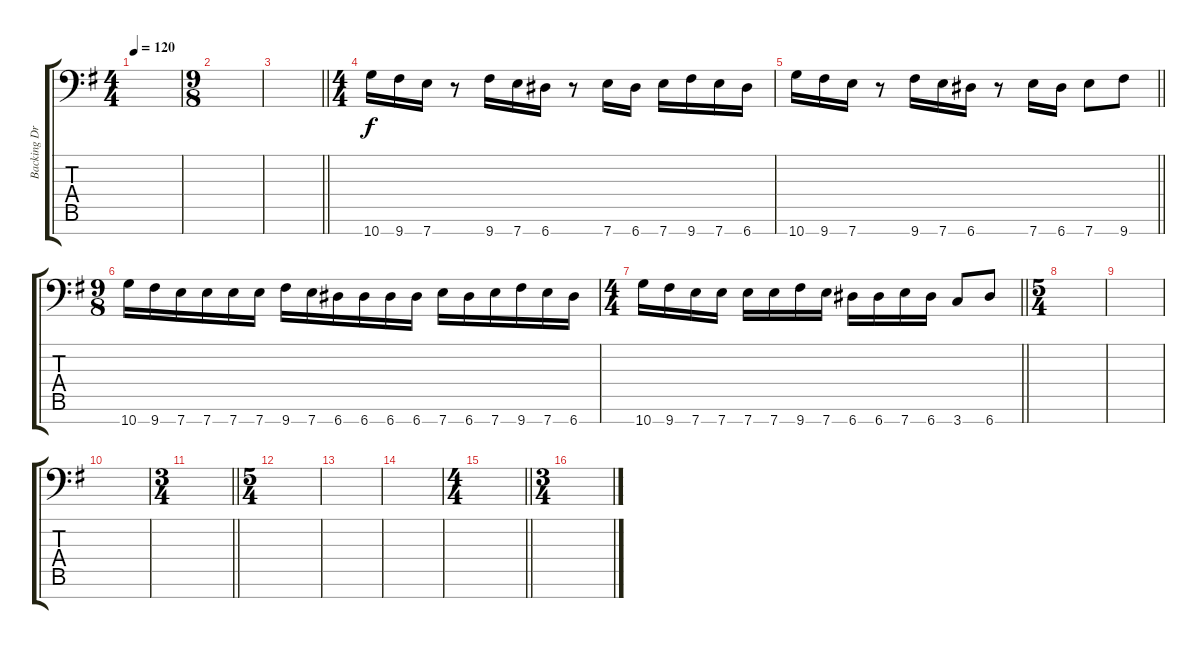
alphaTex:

\track ("Backing Dropped A" "Backing Dr") {instrument distortionguitar}
\staff {score tabs}
\tuning (E4 B3 G3 D3 A2 E2 A1) {hide}
\ts (4 4)
\tempo 120
\clef f4
\ks eminor
|
\ts (9 8)
|
\barLineRight lightlight
|
\ts (4 4)
10.7.16 9.7.16 7.7.16 r.8 9.7.16 7.7.16 6.7.16 r.8 7.7.16 6.7.16 7.7.16 9.7.16 7.7.16 6.7.16 |
\barLineRight lightlight
10.7.16 9.7.16 7.7.16 r.8 9.7.16 7.7.16 6.7.16 r.8 7.7.16 6.7.16 7.7.8 9.7.8 |
\ts (9 8)
10.7.16 9.7.16 7.7.16 7.7.16 7.7.16 7.7.16 9.7.16 7.7.16 6.7.16 6.7.16 6.7.16 6.7.16 7.7.16 6.7.16 7.7.16 9.7.16 7.7.16 6.7.16 |
\ts (4 4)
\barLineRight lightlight
10.7.16 9.7.16 7.7.16 7.7.16 7.7.16 7.7.16 9.7.16 7.7.16 6.7.16 6.7.16 7.7.16 6.7.16 3.7.8 6.7.8 |
\ts (5 4)
\section ("" "")
|
|
|
\ts (3 4)
\barLineRight lightlight
|
\ts (5 4)
|
|
|
\ts (4 4)
\barLineRight lightlight
|
\ts (3 4)
\section ("" "")
